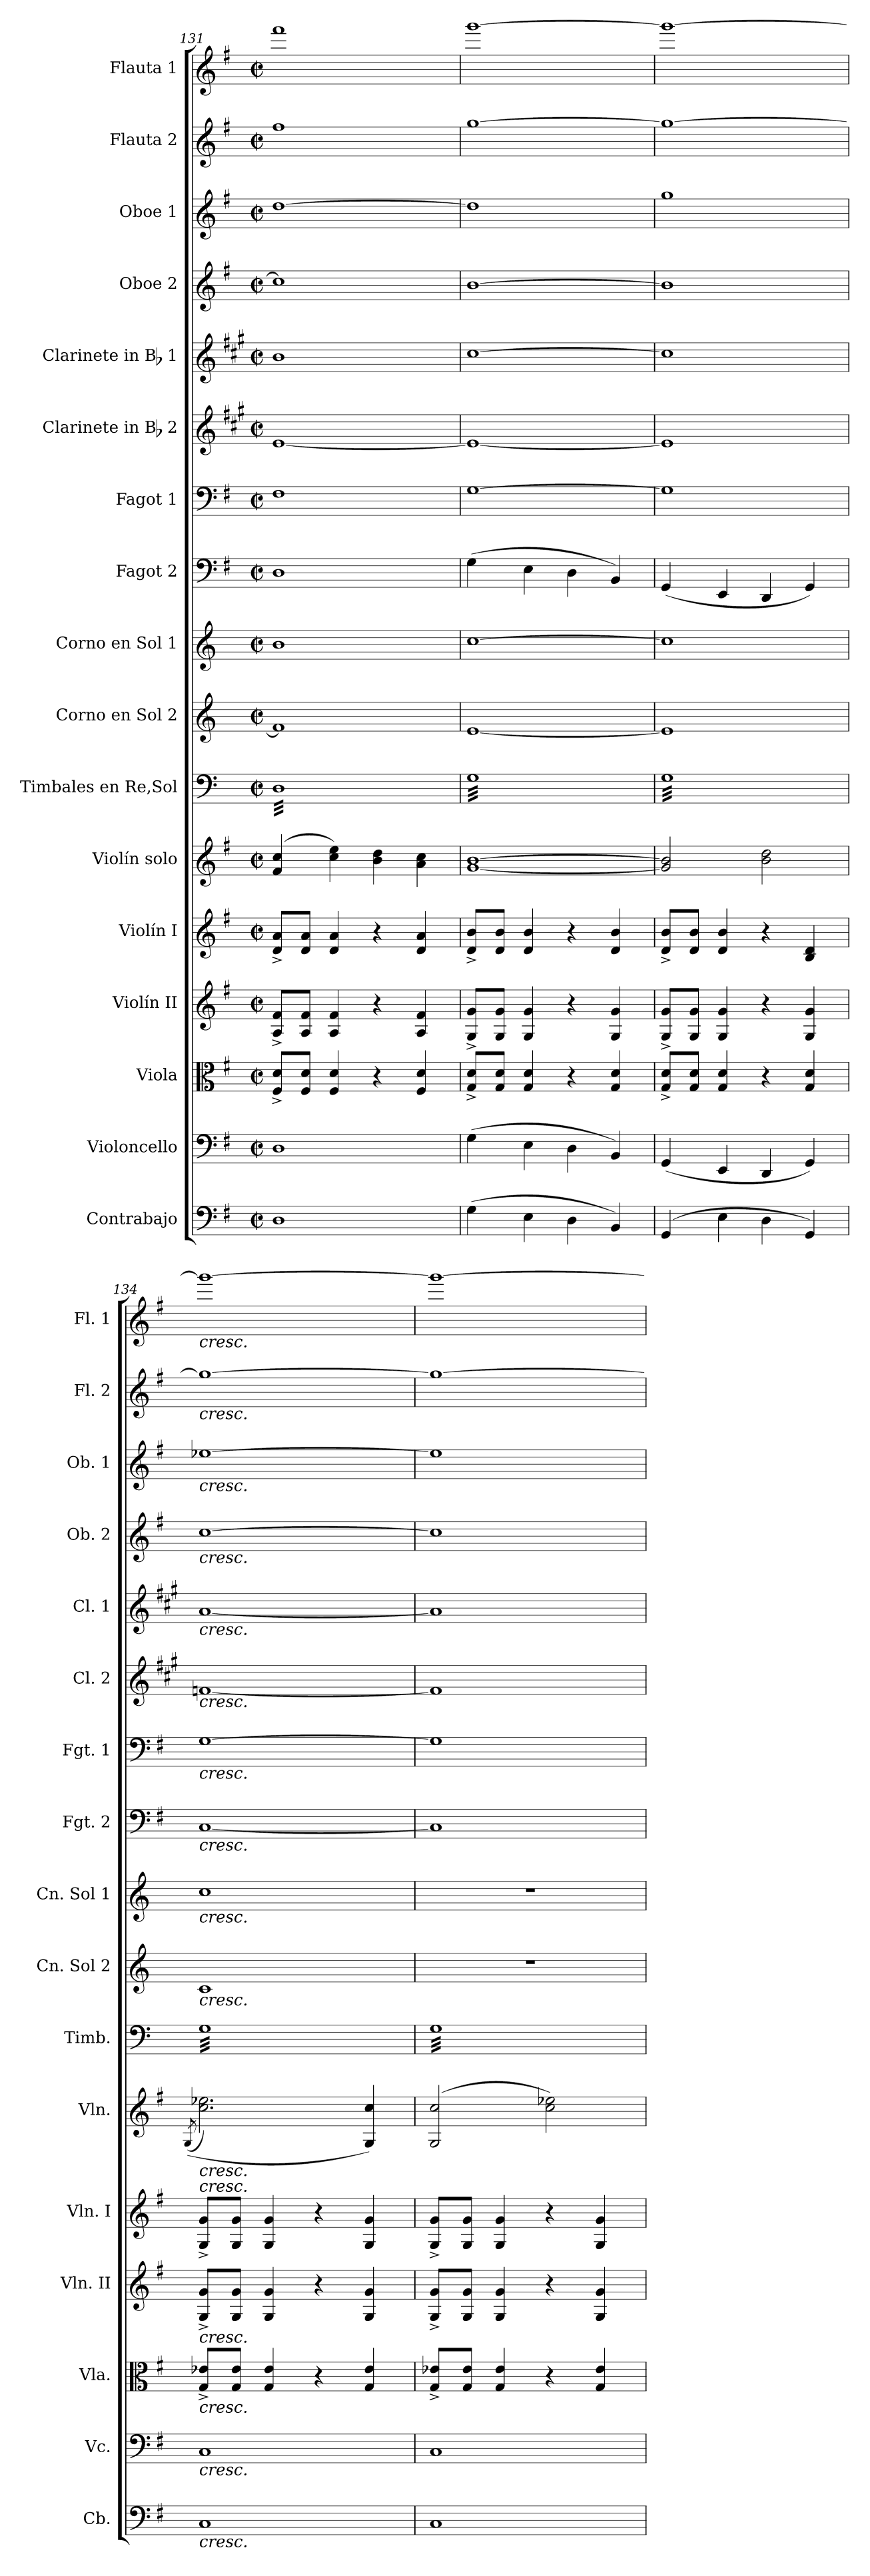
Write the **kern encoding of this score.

**kern	**kern	**kern	**kern	**kern	**kern	**kern	**kern	**kern	**kern	**kern	**kern	**kern	**kern	**kern	**kern	**kern
*part17	*part16	*part15	*part14	*part13	*part12	*part11	*part10	*part9	*part8	*part7	*part6	*part5	*part4	*part3	*part2	*part1
*staff17	*staff16	*staff15	*staff14	*staff13	*staff12	*staff11	*staff10	*staff9	*staff8	*staff7	*staff6	*staff5	*staff4	*staff3	*staff2	*staff1
*I"Contrabajo	*I"Violoncello	*I"Viola	*I"Violín II	*I"Violín I	*I"Violín solo	*I"Timbales en Re,Sol	*I"Corno en Sol 2	*I"Corno en Sol 1	*I"Fagot 2	*I"Fagot 1	*I"Clarinete in Bb 2	*I"Clarinete in Bb 1	*I"Oboe 2	*I"Oboe 1	*I"Flauta 2	*I"Flauta 1
*I'Cb.	*I'Vc.	*I'Vla.	*I'Vln. II	*I'Vln. I	*I'Vln.	*I'Timb.	*I'Cn. Sol 2	*I'Cn. Sol 1	*I'Fgt. 2	*I'Fgt. 1	*I'Cl. 2	*I'Cl. 1	*I'Ob. 2	*I'Ob. 1	*I'Fl. 2	*I'Fl. 1
!!LO:PB:g=z
*clefF4	*clefF4	*clefC3	*clefG2	*clefG2	*clefG2	*clefF4	*clefG2	*clefG2	*clefF4	*clefF4	*clefG2	*clefG2	*clefG2	*clefG2	*clefG2	*clefG2
*ITrd7c12	*	*	*	*	*	*	*ITrd3c5	*ITrd3c5	*	*	*ITrd1c2	*ITrd1c2	*	*	*	*
*k[f#]	*k[f#]	*k[f#]	*k[f#]	*k[f#]	*k[f#]	*k[]	*k[f#]	*k[f#]	*k[f#]	*k[f#]	*k[f#]	*k[f#]	*k[f#]	*k[f#]	*k[f#]	*k[f#]
*G:	*G:	*G:	*G:	*G:	*G:	*C:	*G:	*G:	*G:	*G:	*G:	*G:	*G:	*G:	*G:	*G:
*M2/2	*M2/2	*M2/2	*M2/2	*M2/2	*M2/2	*M2/2	*M2/2	*M2/2	*M2/2	*M2/2	*M2/2	*M2/2	*M2/2	*M2/2	*M2/2	*M2/2
*met(c|)	*met(c|)	*met(c|)	*met(c|)	*met(c|)	*met(c|)	*met(c|)	*met(c|)	*met(c|)	*met(c|)	*met(c|)	*met(c|)	*met(c|)	*met(c|)	*met(c|)	*met(c|)	*met(c|)
=131	=131	=131	=131	=131	=131	=131	=131	=131	=131	=131	=131	=131	=131	=131	=131	=131
*	*	*	*	*	*	*tremolo	*	*	*	*	*	*	*	*	*	*
1DDi	1Di	8F#i/^ 8di^L	8Ai/^ 8f#i^L	8di/^ 8ai^L	(4f#i/ 4cci	32DiLLL	1ci]	1f#i	1Di	1F#i	[<1di	1ai	1cci]	[>1ddi	1ff#i	1fff#i
.	.	.	.	.	.	32Di	.	.	.	.	.	.	.	.	.	.
.	.	.	.	.	.	32Di	.	.	.	.	.	.	.	.	.	.
.	.	.	.	.	.	32Di	.	.	.	.	.	.	.	.	.	.
.	.	8F#i/ 8diJ	8Ai/ 8f#iJ	8di/ 8aiJ	.	32Di	.	.	.	.	.	.	.	.	.	.
.	.	.	.	.	.	32Di	.	.	.	.	.	.	.	.	.	.
.	.	.	.	.	.	32Di	.	.	.	.	.	.	.	.	.	.
.	.	.	.	.	.	32Di	.	.	.	.	.	.	.	.	.	.
.	.	4F#i/ 4di	4Ai/ 4f#i	4di/ 4ai	4cci\ 4eei)	32Di	.	.	.	.	.	.	.	.	.	.
.	.	.	.	.	.	32Di	.	.	.	.	.	.	.	.	.	.
.	.	.	.	.	.	32Di	.	.	.	.	.	.	.	.	.	.
.	.	.	.	.	.	32Di	.	.	.	.	.	.	.	.	.	.
.	.	.	.	.	.	32Di	.	.	.	.	.	.	.	.	.	.
.	.	.	.	.	.	32Di	.	.	.	.	.	.	.	.	.	.
.	.	.	.	.	.	32Di	.	.	.	.	.	.	.	.	.	.
.	.	.	.	.	.	32Di	.	.	.	.	.	.	.	.	.	.
.	.	4r	4r	4r	4bi\ 4ddi	32Di	.	.	.	.	.	.	.	.	.	.
.	.	.	.	.	.	32Di	.	.	.	.	.	.	.	.	.	.
.	.	.	.	.	.	32Di	.	.	.	.	.	.	.	.	.	.
.	.	.	.	.	.	32Di	.	.	.	.	.	.	.	.	.	.
.	.	.	.	.	.	32Di	.	.	.	.	.	.	.	.	.	.
.	.	.	.	.	.	32Di	.	.	.	.	.	.	.	.	.	.
.	.	.	.	.	.	32Di	.	.	.	.	.	.	.	.	.	.
.	.	.	.	.	.	32Di	.	.	.	.	.	.	.	.	.	.
.	.	4F#i/ 4di	4Ai/ 4f#i	4di/ 4ai	4ai\ 4cci	32Di	.	.	.	.	.	.	.	.	.	.
.	.	.	.	.	.	32Di	.	.	.	.	.	.	.	.	.	.
.	.	.	.	.	.	32Di	.	.	.	.	.	.	.	.	.	.
.	.	.	.	.	.	32Di	.	.	.	.	.	.	.	.	.	.
.	.	.	.	.	.	32Di	.	.	.	.	.	.	.	.	.	.
.	.	.	.	.	.	32Di	.	.	.	.	.	.	.	.	.	.
.	.	.	.	.	.	32Di	.	.	.	.	.	.	.	.	.	.
.	.	.	.	.	.	32DiJJJ	.	.	.	.	.	.	.	.	.	.
=132	=132	=132	=132	=132	=132	=132	=132	=132	=132	=132	=132	=132	=132	=132	=132	=132
(4GGi\	(4Gi\	8Gi/^ 8di^L	8Gi/^ 8gi^L	8di/^ 8bi^L	[<1gi [>1bi	32GiLLL	[<1Bi	[>1gi	(4Gi\	[>1Gi	1di_<	[>1bi	[>1bi	1ddi]	[>1ggi	[>1gggi
.	.	.	.	.	.	32Gi	.	.	.	.	.	.	.	.	.	.
.	.	.	.	.	.	32Gi	.	.	.	.	.	.	.	.	.	.
.	.	.	.	.	.	32Gi	.	.	.	.	.	.	.	.	.	.
.	.	8Gi/ 8diJ	8Gi/ 8giJ	8di/ 8biJ	.	32Gi	.	.	.	.	.	.	.	.	.	.
.	.	.	.	.	.	32Gi	.	.	.	.	.	.	.	.	.	.
.	.	.	.	.	.	32Gi	.	.	.	.	.	.	.	.	.	.
.	.	.	.	.	.	32Gi	.	.	.	.	.	.	.	.	.	.
4EEi\	4Ei\	4Gi/ 4di	4Gi/ 4gi	4di/ 4bi	.	32Gi	.	.	4Ei\	.	.	.	.	.	.	.
.	.	.	.	.	.	32Gi	.	.	.	.	.	.	.	.	.	.
.	.	.	.	.	.	32Gi	.	.	.	.	.	.	.	.	.	.
.	.	.	.	.	.	32Gi	.	.	.	.	.	.	.	.	.	.
.	.	.	.	.	.	32Gi	.	.	.	.	.	.	.	.	.	.
.	.	.	.	.	.	32Gi	.	.	.	.	.	.	.	.	.	.
.	.	.	.	.	.	32Gi	.	.	.	.	.	.	.	.	.	.
.	.	.	.	.	.	32Gi	.	.	.	.	.	.	.	.	.	.
4DDi\	4Di\	4r	4r	4r	.	32Gi	.	.	4Di\	.	.	.	.	.	.	.
.	.	.	.	.	.	32Gi	.	.	.	.	.	.	.	.	.	.
.	.	.	.	.	.	32Gi	.	.	.	.	.	.	.	.	.	.
.	.	.	.	.	.	32Gi	.	.	.	.	.	.	.	.	.	.
.	.	.	.	.	.	32Gi	.	.	.	.	.	.	.	.	.	.
.	.	.	.	.	.	32Gi	.	.	.	.	.	.	.	.	.	.
.	.	.	.	.	.	32Gi	.	.	.	.	.	.	.	.	.	.
.	.	.	.	.	.	32Gi	.	.	.	.	.	.	.	.	.	.
4BBBi/)	4BBi/)	4Gi/ 4di	4Gi/ 4gi	4di/ 4bi	.	32Gi	.	.	4BBi/)	.	.	.	.	.	.	.
.	.	.	.	.	.	32Gi	.	.	.	.	.	.	.	.	.	.
.	.	.	.	.	.	32Gi	.	.	.	.	.	.	.	.	.	.
.	.	.	.	.	.	32Gi	.	.	.	.	.	.	.	.	.	.
.	.	.	.	.	.	32Gi	.	.	.	.	.	.	.	.	.	.
.	.	.	.	.	.	32Gi	.	.	.	.	.	.	.	.	.	.
.	.	.	.	.	.	32Gi	.	.	.	.	.	.	.	.	.	.
.	.	.	.	.	.	32GiJJJ	.	.	.	.	.	.	.	.	.	.
=133	=133	=133	=133	=133	=133	=133	=133	=133	=133	=133	=133	=133	=133	=133	=133	=133
(4GGGi/	(4GGi/	8Gi/^ 8di^L	8Gi/^ 8gi^L	8di/^ 8bi^L	2gi/] 2bi]	32GiLLL	1Bi]	1gi]	(4GGi/	1Gi]	1di]	1bi]	1bi]	1ggi	1ggi_>	1gggi_>
.	.	.	.	.	.	32Gi	.	.	.	.	.	.	.	.	.	.
.	.	.	.	.	.	32Gi	.	.	.	.	.	.	.	.	.	.
.	.	.	.	.	.	32Gi	.	.	.	.	.	.	.	.	.	.
.	.	8Gi/ 8diJ	8Gi/ 8giJ	8di/ 8biJ	.	32Gi	.	.	.	.	.	.	.	.	.	.
.	.	.	.	.	.	32Gi	.	.	.	.	.	.	.	.	.	.
.	.	.	.	.	.	32Gi	.	.	.	.	.	.	.	.	.	.
.	.	.	.	.	.	32Gi	.	.	.	.	.	.	.	.	.	.
4EEi\	4EEi/	4Gi/ 4di	4Gi/ 4gi	4di/ 4bi	.	32Gi	.	.	4EEi/	.	.	.	.	.	.	.
.	.	.	.	.	.	32Gi	.	.	.	.	.	.	.	.	.	.
.	.	.	.	.	.	32Gi	.	.	.	.	.	.	.	.	.	.
.	.	.	.	.	.	32Gi	.	.	.	.	.	.	.	.	.	.
.	.	.	.	.	.	32Gi	.	.	.	.	.	.	.	.	.	.
.	.	.	.	.	.	32Gi	.	.	.	.	.	.	.	.	.	.
.	.	.	.	.	.	32Gi	.	.	.	.	.	.	.	.	.	.
.	.	.	.	.	.	32Gi	.	.	.	.	.	.	.	.	.	.
4DDi\	4DDi/	4r	4r	4r	2bi\ 2ddi	32Gi	.	.	4DDi/	.	.	.	.	.	.	.
.	.	.	.	.	.	32Gi	.	.	.	.	.	.	.	.	.	.
.	.	.	.	.	.	32Gi	.	.	.	.	.	.	.	.	.	.
.	.	.	.	.	.	32Gi	.	.	.	.	.	.	.	.	.	.
.	.	.	.	.	.	32Gi	.	.	.	.	.	.	.	.	.	.
.	.	.	.	.	.	32Gi	.	.	.	.	.	.	.	.	.	.
.	.	.	.	.	.	32Gi	.	.	.	.	.	.	.	.	.	.
.	.	.	.	.	.	32Gi	.	.	.	.	.	.	.	.	.	.
4GGGi/)	4GGi/)	4Gi/ 4di	4Gi/ 4gi	4Bi/ 4di	.	32Gi	.	.	4GGi/)	.	.	.	.	.	.	.
.	.	.	.	.	.	32Gi	.	.	.	.	.	.	.	.	.	.
.	.	.	.	.	.	32Gi	.	.	.	.	.	.	.	.	.	.
.	.	.	.	.	.	32Gi	.	.	.	.	.	.	.	.	.	.
.	.	.	.	.	.	32Gi	.	.	.	.	.	.	.	.	.	.
.	.	.	.	.	.	32Gi	.	.	.	.	.	.	.	.	.	.
.	.	.	.	.	.	32Gi	.	.	.	.	.	.	.	.	.	.
.	.	.	.	.	.	32GiJJJ	.	.	.	.	.	.	.	.	.	.
=134	=134	=134	=134	=134	=134	=134	=134	=134	=134	=134	=134	=134	=134	=134	=134	=134
.	.	.	.	.	((8qGi/	.	.	.	.	.	.	.	.	.	.	.
!	!	!	!	!	!	!	!	!	!	!	!	!	!	!	!	!LO:TX:b:i:t=cresc.
!	!	!	!	!	!	!	!	!	!	!	!	!	!	!	!LO:TX:b:i:t=cresc.	!
!	!	!	!	!	!	!	!	!	!	!	!	!	!	!LO:TX:b:i:t=cresc.	!	!
!	!	!	!	!	!	!	!	!	!	!	!	!	!LO:TX:b:i:t=cresc.	!	!	!
!	!	!	!	!	!	!	!	!	!	!	!	!LO:TX:b:i:t=cresc.	!	!	!	!
!	!	!	!	!	!	!	!	!	!	!	!LO:TX:b:i:t=cresc.	!	!	!	!	!
!	!	!	!	!	!	!	!	!	!	!LO:TX:b:i:t=cresc.	!	!	!	!	!	!
!	!	!	!	!	!	!	!	!	!LO:TX:b:i:t=cresc.	!	!	!	!	!	!	!
!	!	!	!	!	!	!	!	!LO:TX:b:i:t=cresc.	!	!	!	!	!	!	!	!
!	!	!	!	!	!	!	!LO:TX:b:i:t=cresc.	!	!	!	!	!	!	!	!	!
!	!	!	!	!	!LO:TX:b:i:t=cresc.	!	!	!	!	!	!	!	!	!	!	!
!	!	!	!	!LO:TX:a:i:t=cresc.	!	!	!	!	!	!	!	!	!	!	!	!
!	!	!	!LO:TX:b:i:t=cresc.	!	!	!	!	!	!	!	!	!	!	!	!	!
!	!	!LO:TX:b:i:t=cresc.	!	!	!	!	!	!	!	!	!	!	!	!	!	!
!	!LO:TX:b:i:t=cresc.	!	!	!	!	!	!	!	!	!	!	!	!	!	!	!
!LO:TX:b:i:t=cresc.	!	!	!	!	!	!	!	!	!	!	!	!	!	!	!	!
1CCi	1Ci	8Gi/^ 8e-Xi^L	8Gi/^ 8gi^L	8Gi/^ 8gi^L	2.cci\ 2.ee-Xi)	32GiLLL	1Gi	1gi	[<1Ci	[>1Gi	[<1e-Xi	[<1gi	[>1cci	[>1ee-Xi	1ggi_>	1gggi_>
.	.	.	.	.	.	32Gi	.	.	.	.	.	.	.	.	.	.
.	.	.	.	.	.	32Gi	.	.	.	.	.	.	.	.	.	.
.	.	.	.	.	.	32Gi	.	.	.	.	.	.	.	.	.	.
.	.	8Gi/ 8e-iJ	8Gi/ 8giJ	8Gi/ 8giJ	.	32Gi	.	.	.	.	.	.	.	.	.	.
.	.	.	.	.	.	32Gi	.	.	.	.	.	.	.	.	.	.
.	.	.	.	.	.	32Gi	.	.	.	.	.	.	.	.	.	.
.	.	.	.	.	.	32Gi	.	.	.	.	.	.	.	.	.	.
.	.	4Gi/ 4e-i	4Gi/ 4gi	4Gi/ 4gi	.	32Gi	.	.	.	.	.	.	.	.	.	.
.	.	.	.	.	.	32Gi	.	.	.	.	.	.	.	.	.	.
.	.	.	.	.	.	32Gi	.	.	.	.	.	.	.	.	.	.
.	.	.	.	.	.	32Gi	.	.	.	.	.	.	.	.	.	.
.	.	.	.	.	.	32Gi	.	.	.	.	.	.	.	.	.	.
.	.	.	.	.	.	32Gi	.	.	.	.	.	.	.	.	.	.
.	.	.	.	.	.	32Gi	.	.	.	.	.	.	.	.	.	.
.	.	.	.	.	.	32Gi	.	.	.	.	.	.	.	.	.	.
.	.	4r	4r	4r	.	32Gi	.	.	.	.	.	.	.	.	.	.
.	.	.	.	.	.	32Gi	.	.	.	.	.	.	.	.	.	.
.	.	.	.	.	.	32Gi	.	.	.	.	.	.	.	.	.	.
.	.	.	.	.	.	32Gi	.	.	.	.	.	.	.	.	.	.
.	.	.	.	.	.	32Gi	.	.	.	.	.	.	.	.	.	.
.	.	.	.	.	.	32Gi	.	.	.	.	.	.	.	.	.	.
.	.	.	.	.	.	32Gi	.	.	.	.	.	.	.	.	.	.
.	.	.	.	.	.	32Gi	.	.	.	.	.	.	.	.	.	.
.	.	4Gi/ 4e-i	4Gi/ 4gi	4Gi/ 4gi	4Gi/ 4cci)	32Gi	.	.	.	.	.	.	.	.	.	.
.	.	.	.	.	.	32Gi	.	.	.	.	.	.	.	.	.	.
.	.	.	.	.	.	32Gi	.	.	.	.	.	.	.	.	.	.
.	.	.	.	.	.	32Gi	.	.	.	.	.	.	.	.	.	.
.	.	.	.	.	.	32Gi	.	.	.	.	.	.	.	.	.	.
.	.	.	.	.	.	32Gi	.	.	.	.	.	.	.	.	.	.
.	.	.	.	.	.	32Gi	.	.	.	.	.	.	.	.	.	.
.	.	.	.	.	.	32GiJJJ	.	.	.	.	.	.	.	.	.	.
=135	=135	=135	=135	=135	=135	=135	=135	=135	=135	=135	=135	=135	=135	=135	=135	=135
1CCi	1Ci	8Gi/^ 8e-Xi^L	8Gi/^ 8gi^L	8Gi/^ 8gi^L	(2Gi/ 2cci	32GiLLL	1r	1r	1Ci]	1Gi]	1e-i]	1gi]	1cci]	1ee-i]	1ggi_>	1gggi_>
.	.	.	.	.	.	32Gi	.	.	.	.	.	.	.	.	.	.
.	.	.	.	.	.	32Gi	.	.	.	.	.	.	.	.	.	.
.	.	.	.	.	.	32Gi	.	.	.	.	.	.	.	.	.	.
.	.	8Gi/ 8e-iJ	8Gi/ 8giJ	8Gi/ 8giJ	.	32Gi	.	.	.	.	.	.	.	.	.	.
.	.	.	.	.	.	32Gi	.	.	.	.	.	.	.	.	.	.
.	.	.	.	.	.	32Gi	.	.	.	.	.	.	.	.	.	.
.	.	.	.	.	.	32Gi	.	.	.	.	.	.	.	.	.	.
.	.	4Gi/ 4e-i	4Gi/ 4gi	4Gi/ 4gi	.	32Gi	.	.	.	.	.	.	.	.	.	.
.	.	.	.	.	.	32Gi	.	.	.	.	.	.	.	.	.	.
.	.	.	.	.	.	32Gi	.	.	.	.	.	.	.	.	.	.
.	.	.	.	.	.	32Gi	.	.	.	.	.	.	.	.	.	.
.	.	.	.	.	.	32Gi	.	.	.	.	.	.	.	.	.	.
.	.	.	.	.	.	32Gi	.	.	.	.	.	.	.	.	.	.
.	.	.	.	.	.	32Gi	.	.	.	.	.	.	.	.	.	.
.	.	.	.	.	.	32Gi	.	.	.	.	.	.	.	.	.	.
.	.	4r	4r	4r	2cci\ 2ee-Xi)	32Gi	.	.	.	.	.	.	.	.	.	.
.	.	.	.	.	.	32Gi	.	.	.	.	.	.	.	.	.	.
.	.	.	.	.	.	32Gi	.	.	.	.	.	.	.	.	.	.
.	.	.	.	.	.	32Gi	.	.	.	.	.	.	.	.	.	.
.	.	.	.	.	.	32Gi	.	.	.	.	.	.	.	.	.	.
.	.	.	.	.	.	32Gi	.	.	.	.	.	.	.	.	.	.
.	.	.	.	.	.	32Gi	.	.	.	.	.	.	.	.	.	.
.	.	.	.	.	.	32Gi	.	.	.	.	.	.	.	.	.	.
.	.	4Gi/ 4e-i	4Gi/ 4gi	4Gi/ 4gi	.	32Gi	.	.	.	.	.	.	.	.	.	.
.	.	.	.	.	.	32Gi	.	.	.	.	.	.	.	.	.	.
.	.	.	.	.	.	32Gi	.	.	.	.	.	.	.	.	.	.
.	.	.	.	.	.	32Gi	.	.	.	.	.	.	.	.	.	.
.	.	.	.	.	.	32Gi	.	.	.	.	.	.	.	.	.	.
.	.	.	.	.	.	32Gi	.	.	.	.	.	.	.	.	.	.
.	.	.	.	.	.	32Gi	.	.	.	.	.	.	.	.	.	.
.	.	.	.	.	.	32GiJJJ	.	.	.	.	.	.	.	.	.	.
*	*	*	*	*	*	*Xtremolo	*	*	*	*	*	*	*	*	*	*
=	=	=	=	=	=	=	=	=	=	=	=	=	=	=	=	=
*-	*-	*-	*-	*-	*-	*-	*-	*-	*-	*-	*-	*-	*-	*-	*-	*-
